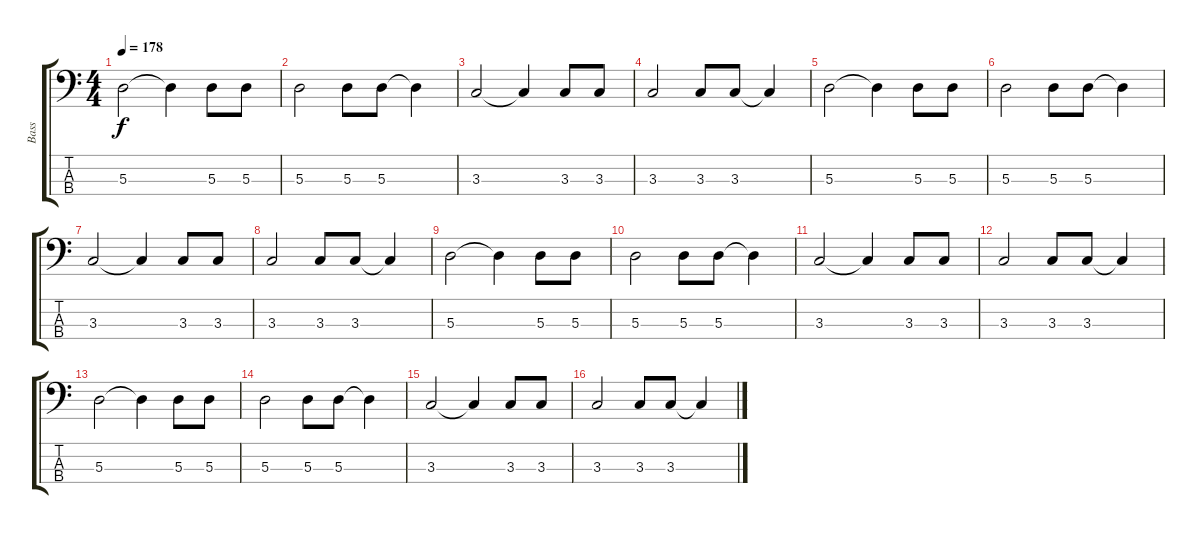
\track ("Bass" "Bass") {instrument electricbasspick}
\staff {score tabs}
\tuning (G2 D2 A1 E1) {hide}
\ts (4 4)
\tempo 178
\clef f4
\ks c
5.3.2{dy f} 5.3{t}.4 5.3.8 5.3.8 |
5.3.2 5.3.8 5.3.8 5.3{t}.4 |
3.3.2 3.3{t}.4 3.3.8 3.3.8 |
3.3.2 3.3.8 3.3.8 3.3{t}.4 |
5.3.2 5.3{t}.4 5.3.8 5.3.8 |
5.3.2 5.3.8 5.3.8 5.3{t}.4 |
3.3.2 3.3{t}.4 3.3.8 3.3.8 |
3.3.2 3.3.8 3.3.8 3.3{t}.4 |
5.3.2 5.3{t}.4 5.3.8 5.3.8 |
5.3.2 5.3.8 5.3.8 5.3{t}.4 |
3.3.2 3.3{t}.4 3.3.8 3.3.8 |
3.3.2 3.3.8 3.3.8 3.3{t}.4 |
5.3.2 5.3{t}.4 5.3.8 5.3.8 |
5.3.2 5.3.8 5.3.8 5.3{t}.4 |
3.3.2 3.3{t}.4 3.3.8 3.3.8 |
3.3.2 3.3.8 3.3.8 3.3{t}.4
